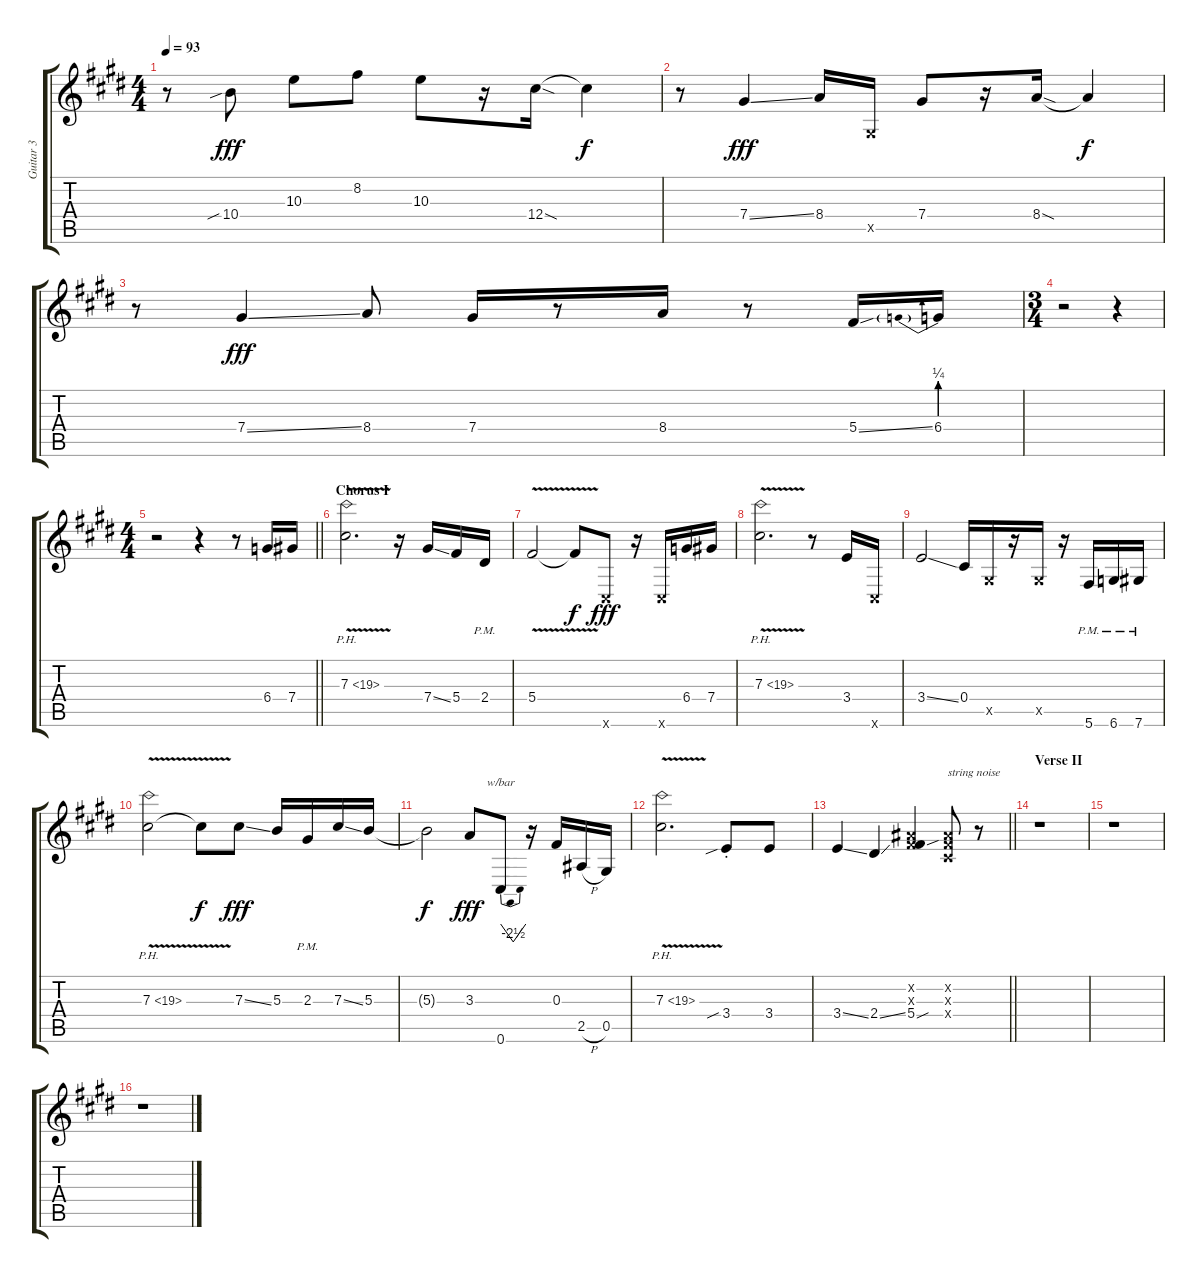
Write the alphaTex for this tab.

\track ("Guitar 3" "Guitar 3") {instrument overdrivenguitar}
\staff {score tabs}
\tuning (Eb4 Bb3 Gb3 Db3 Ab2 Db2) {hide}
\ts (4 4)
\tempo 93
\clef g2
\ks e
r.8{dy fff} 10.4{sib}.8 10.3.8 8.2.8 10.3.8 r.16 12.4{sod}.16 12.4{t}.4{dy f} |
r.8 7.4{ss}.4{dy fff} 8.4.16 0.5{x}.16 7.4.8 r.16 8.4{sod}.16 8.4{t}.4{dy f} |
r.8 7.4{ss}.4{dy fff} 8.4.8 7.4.16 r.8 8.4.16 r.8 5.4{ss}.16 6.4{be (prebend 0 1 60 1)}.16 |
\ts (3 4)
r.2 r.4 |
\ts (4 4)
\barLineRight lightlight
r.2 r.4 r.8 6.4.16 7.4.16 |
\section ("" "Chorus I")
7.3{ph 12 v}.2{d} r.16 7.4{ss}.16 5.4.16 2.4{pm}.16 |
5.4{v}.2 5.4{t}.8{dy f} 0.6{x}.8{dy fff} r.16 0.6{x}.16 6.4.16 7.4.16 |
7.3{ph 12 v}.2{d} r.8 3.4.16 0.6{x}.16 |
3.4{ss}.2 0.4.16 0.5{x}.16 r.16 0.5{x}.16 r.16 5.6{pm}.16 6.6{pm}.16 7.6{pm}.16 |
7.3{ph 12 v}.2 7.3{t}.8{dy f} 7.3{ss}.8{dy fff} 5.3.16 2.3{pm}.16 7.3{ss}.16 5.3.16 |
5.3{t}.2{dy f} 3.3.8{dy fff} 0.6.8{tbe (dip default 0 0 30 -10 60 0)} r.16 0.3.16 2.5{h}.16 0.5.16 |
7.3{ph 12 v}.2{d} 3.4{sib st}.8 3.4.8 |
\barLineRight lightlight
3.4{ss}.4 2.4{ss}.4 (0.2{x} 0.3{x} 5.4{sou}).4 (0.2{x} 0.3{x} 0.4{x}).8{txt "string noise"} r.8 |
\section ("" "Verse II")
r.1 |
r.1 |
r.1
